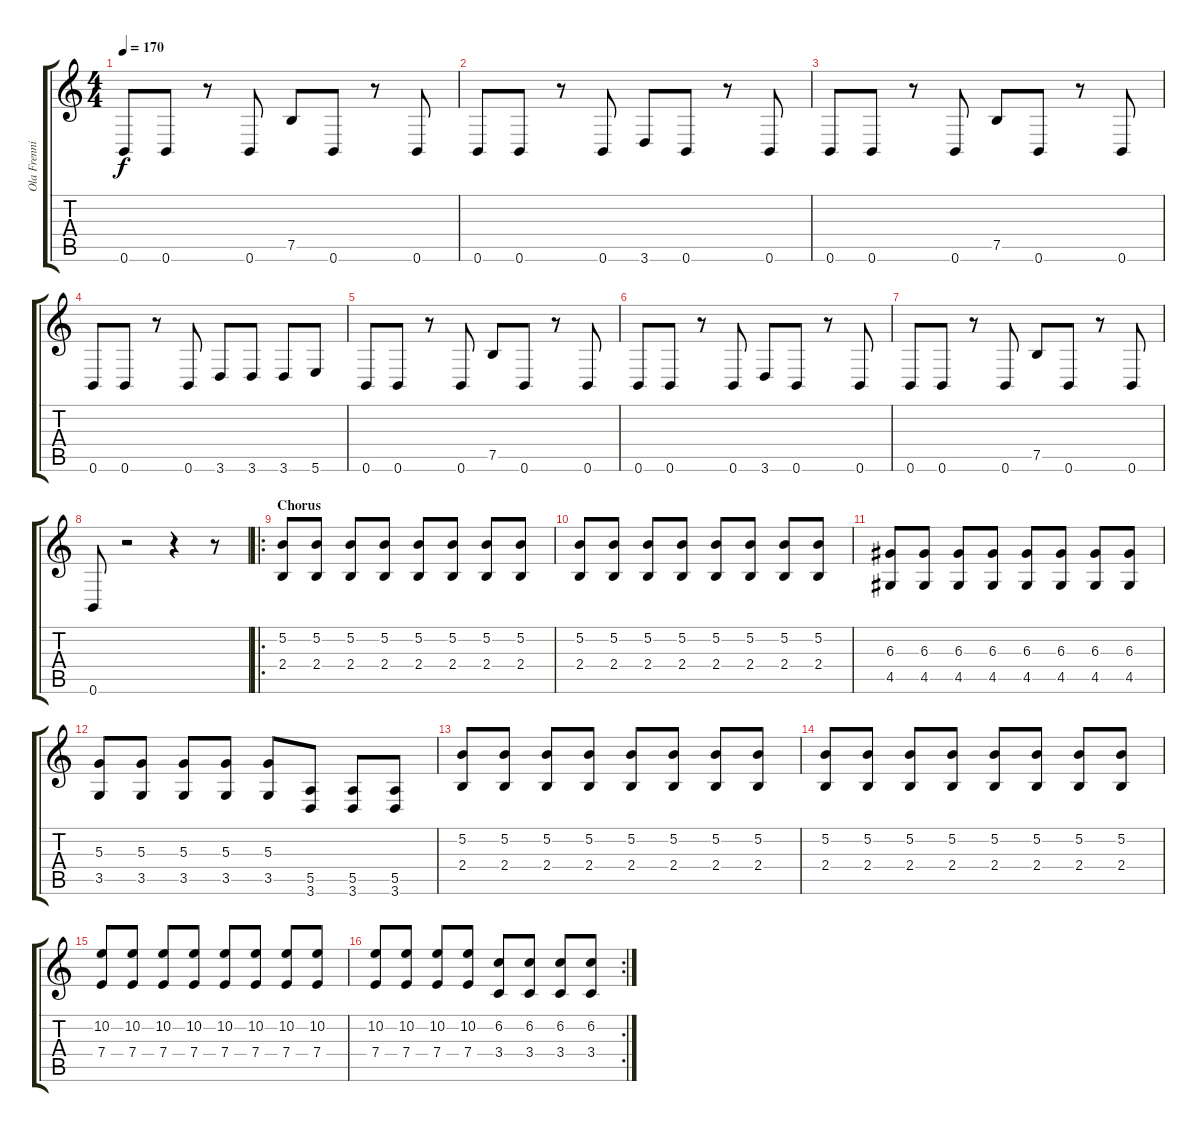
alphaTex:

\track ("Ola Frenning" "Ola Frenni") {instrument distortionguitar}
\staff {score tabs}
\tuning (B3 Gb3 D3 A2 E2 B1) {hide}
\ts (4 4)
\tempo 170
\clef g2
\ks c
0.6.8{dy f} 0.6.8 r.8 0.6.8 7.5.8 0.6.8 r.8 0.6.8 |
0.6.8 0.6.8 r.8 0.6.8 3.6.8 0.6.8 r.8 0.6.8 |
0.6.8 0.6.8 r.8 0.6.8 7.5.8 0.6.8 r.8 0.6.8 |
0.6.8 0.6.8 r.8 0.6.8 3.6.8 3.6.8 3.6.8 5.6.8 |
0.6.8 0.6.8 r.8 0.6.8 7.5.8 0.6.8 r.8 0.6.8 |
0.6.8 0.6.8 r.8 0.6.8 3.6.8 0.6.8 r.8 0.6.8 |
0.6.8 0.6.8 r.8 0.6.8 7.5.8 0.6.8 r.8 0.6.8 |
0.6.8 r.2 r.4 r.8 |
\ro
\section ("" "Chorus")
(5.2 2.4).8 (5.2 2.4).8 (5.2 2.4).8 (5.2 2.4).8 (5.2 2.4).8 (5.2 2.4).8 (5.2 2.4).8 (5.2 2.4).8 |
(5.2 2.4).8 (5.2 2.4).8 (5.2 2.4).8 (5.2 2.4).8 (5.2 2.4).8 (5.2 2.4).8 (5.2 2.4).8 (5.2 2.4).8 |
(6.3 4.5).8 (6.3 4.5).8 (6.3 4.5).8 (6.3 4.5).8 (6.3 4.5).8 (6.3 4.5).8 (6.3 4.5).8 (6.3 4.5).8 |
(5.3 3.5).8 (5.3 3.5).8 (5.3 3.5).8 (5.3 3.5).8 (5.3 3.5).8 (5.5 3.6).8 (5.5 3.6).8 (5.5 3.6).8 |
(5.2 2.4).8 (5.2 2.4).8 (5.2 2.4).8 (5.2 2.4).8 (5.2 2.4).8 (5.2 2.4).8 (5.2 2.4).8 (5.2 2.4).8 |
(5.2 2.4).8 (5.2 2.4).8 (5.2 2.4).8 (5.2 2.4).8 (5.2 2.4).8 (5.2 2.4).8 (5.2 2.4).8 (5.2 2.4).8 |
(10.2 7.4).8 (10.2 7.4).8 (10.2 7.4).8 (10.2 7.4).8 (10.2 7.4).8 (10.2 7.4).8 (10.2 7.4).8 (10.2 7.4).8 |
\rc 2
(10.2 7.4).8 (10.2 7.4).8 (10.2 7.4).8 (10.2 7.4).8 (6.2 3.4).8 (6.2 3.4).8 (6.2 3.4).8 (6.2 3.4).8
